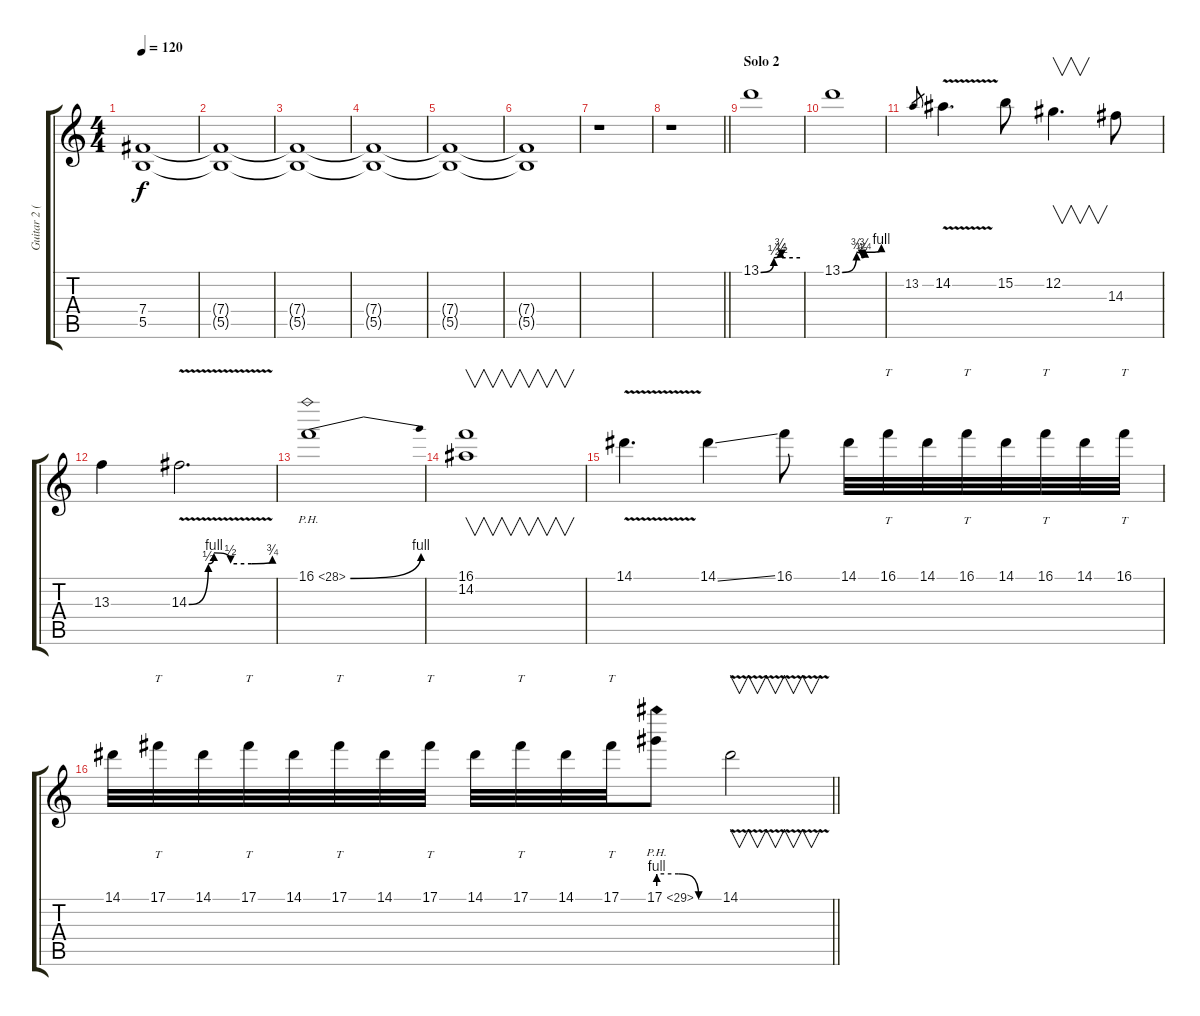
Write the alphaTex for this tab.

\track ("Guitar 2 (Mauser)" "Guitar 2 (") {instrument distortionguitar}
\staff {score tabs}
\tuning (Db4 Ab3 E3 B2 Gb2 Db2) {hide}
\ts (4 4)
\tempo 120
\clef g2
\ks c
(7.4{t} 5.5{t}).1{dy f} |
(7.4{t} 5.5{t}).1 |
(7.4{t} 5.5{t}).1 |
(7.4{t} 5.5{t}).1 |
(7.4{t} 5.5{t}).1 |
(7.4{t} 5.5{t}).1 |
r.1 |
\barLineRight lightlight
r.1 |
\section ("" "Solo 2")
13.1{be (custom 0 0 20 2 30 3 32 2 60 2)}.1 |
13.1{be (custom 0 0 22 3 30 2 35 3 60 4)}.1 |
13.2.8{gr} 14.2{v}.4{d} 15.2.8 12.2.4{v d} 14.3.8 |
13.3.4 14.3{be (custom 0 0 14 2 18 4 30 2 45 2 60 3) v}.2{d} |
16.1{be (bend 0 0 60 4) ph 12}.1 |
(16.1 14.2).1{v} |
14.1{v}.4{d} 14.1{ss}.4 16.1.8 14.1.32 16.1.32{tt} 14.1.32 16.1.32{tt} 14.1.32 16.1.32{tt} 14.1.32 16.1.32{tt} |
\barLineRight lightlight
14.1.32 17.1.32{tt} 14.1.32 17.1.32{tt} 14.1.32 17.1.32{tt} 14.1.32 17.1.32{tt} 14.1.32 17.1.32{tt} 14.1.32 17.1.32{tt} 17.1{be (custom 0 4 20 4 40 0 60 0) ph 12}.8 14.1{v}.2{v}
